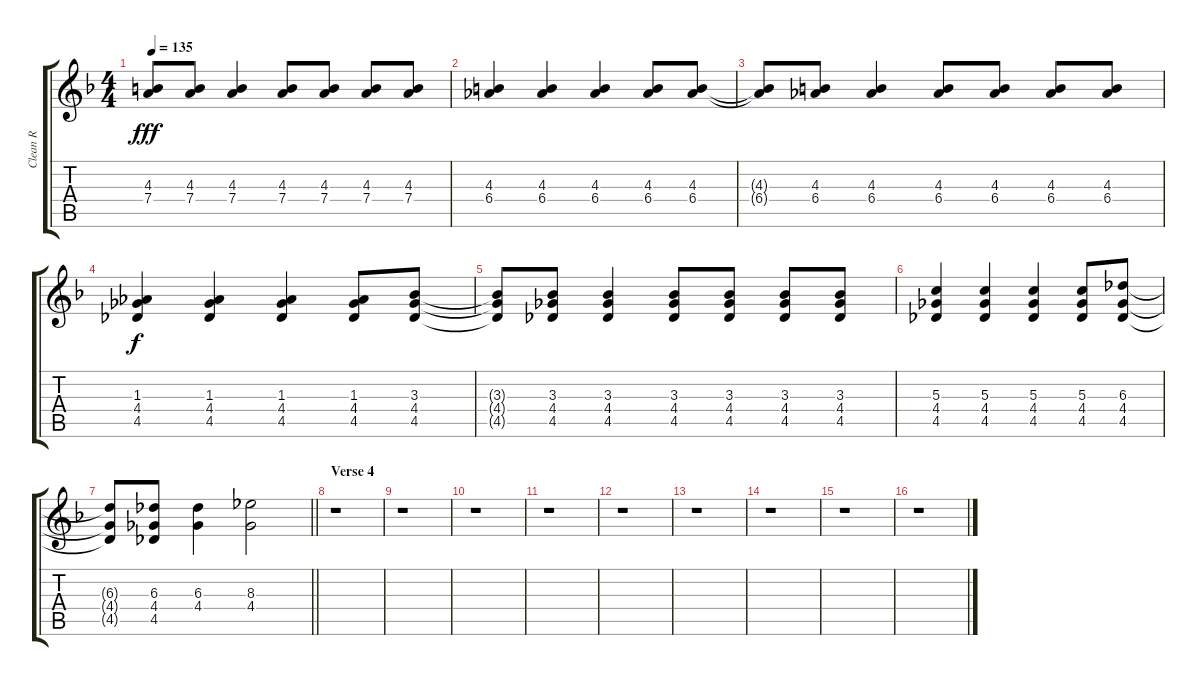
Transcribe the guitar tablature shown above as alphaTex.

\track ("Clean R" "Clean R") {instrument electricguitarjazz}
\staff {score tabs}
\tuning (E4 B3 G3 D3 A2 D2) {hide}
\ts (4 4)
\tempo 135
\clef g2
\ks f
(4.3{t} 7.4{t}).8{dy fff} (4.3 7.4).8 (4.3 7.4).4 (4.3 7.4).8 (4.3 7.4).8 (4.3 7.4).8 (4.3 7.4).8 |
(4.3 6.4).4 (4.3 6.4).4 (4.3 6.4).4 (4.3 6.4).8 (4.3 6.4).8 |
(4.3{t} 6.4{t}).8 (4.3 6.4).8 (4.3 6.4).4 (4.3 6.4).8 (4.3 6.4).8 (4.3 6.4).8 (4.3 6.4).8 |
(1.3 4.4 4.5).4{dy f} (1.3 4.4 4.5).4 (1.3 4.4 4.5).4 (1.3 4.4 4.5).8 (3.3 4.4 4.5).8 |
(3.3{t} 4.4{t} 4.5{t}).8 (3.3 4.4 4.5).8 (3.3 4.4 4.5).4 (3.3 4.4 4.5).8 (3.3 4.4 4.5).8 (3.3 4.4 4.5).8 (3.3 4.4 4.5).8 |
(5.3 4.4 4.5).4 (5.3 4.4 4.5).4 (5.3 4.4 4.5).4 (5.3 4.4 4.5).8 (6.3 4.4 4.5).8 |
\barLineRight lightlight
(6.3{t} 4.4{t} 4.5{t}).8 (6.3 4.4 4.5).8 (6.3 4.4).4 (8.3 4.4).2 |
\section ("" "Verse 4")
r.1 |
r.1 |
r.1 |
r.1 |
r.1 |
r.1 |
r.1 |
r.1 |
r.1
